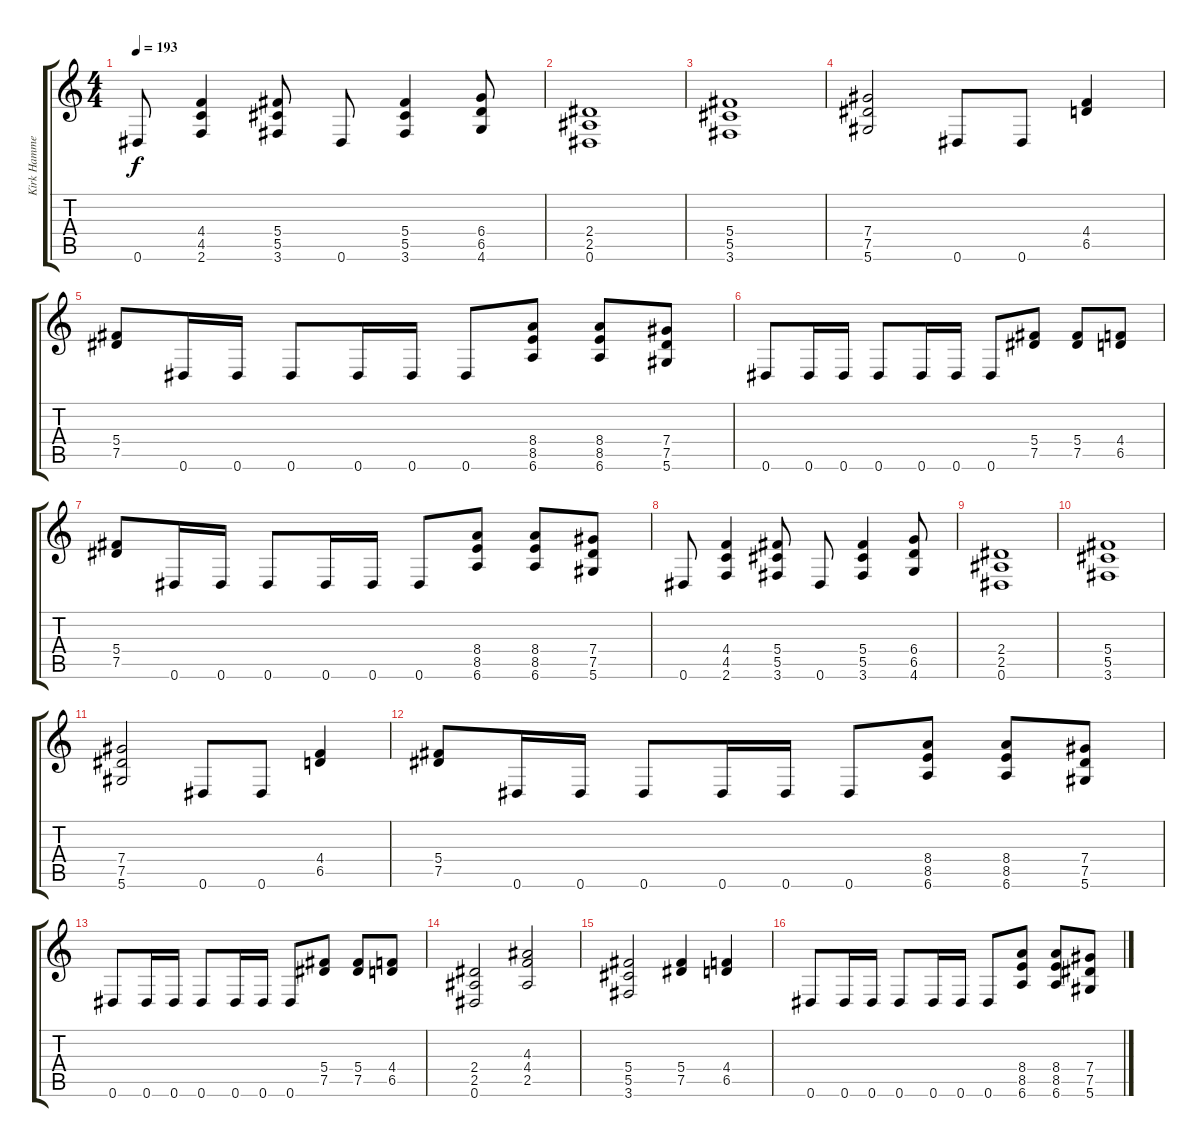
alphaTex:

\track ("Kirk Hammet" "Kirk Hamme") {instrument distortionguitar}
\staff {score tabs}
\tuning (Eb4 Bb3 Gb3 Db3 Ab2 Eb2) {hide}
\ts (4 4)
\tempo 193
\clef g2
\ks c
0.6.8{dy f} (4.4 4.5 2.6).4 (5.4 5.5 3.6).8 0.6.8 (5.4 5.5 3.6).4 (6.4 6.5 4.6).8 |
(2.4 2.5 0.6).1 |
(5.4 5.5 3.6).1 |
(7.4 7.5 5.6).2 0.6.8 0.6.8 (4.4 6.5).4 |
(5.4 7.5).8 0.6.16 0.6.16 0.6.8 0.6.16 0.6.16 0.6.8 (8.4 8.5 6.6).8 (8.4 8.5 6.6).8 (7.4 7.5 5.6).8 |
0.6.8 0.6.16 0.6.16 0.6.8 0.6.16 0.6.16 0.6.8 (5.4 7.5).8 (5.4 7.5).8 (4.4 6.5).8 |
(5.4 7.5).8 0.6.16 0.6.16 0.6.8 0.6.16 0.6.16 0.6.8 (8.4 8.5 6.6).8 (8.4 8.5 6.6).8 (7.4 7.5 5.6).8 |
0.6.8 (4.4 4.5 2.6).4 (5.4 5.5 3.6).8 0.6.8 (5.4 5.5 3.6).4 (6.4 6.5 4.6).8 |
(2.4 2.5 0.6).1 |
(5.4 5.5 3.6).1 |
(7.4 7.5 5.6).2 0.6.8 0.6.8 (4.4 6.5).4 |
(5.4 7.5).8 0.6.16 0.6.16 0.6.8 0.6.16 0.6.16 0.6.8 (8.4 8.5 6.6).8 (8.4 8.5 6.6).8 (7.4 7.5 5.6).8 |
0.6.8 0.6.16 0.6.16 0.6.8 0.6.16 0.6.16 0.6.8 (5.4 7.5).8 (5.4 7.5).8 (4.4 6.5).8 |
(2.4 2.5 0.6).2 (4.3 4.4 2.5).2 |
(5.4 5.5 3.6).2 (5.4 7.5).4 (4.4 6.5).4 |
0.6.8 0.6.16 0.6.16 0.6.8 0.6.16 0.6.16 0.6.8 (8.4 8.5 6.6).8 (8.4 8.5 6.6).8 (7.4 7.5 5.6).8
